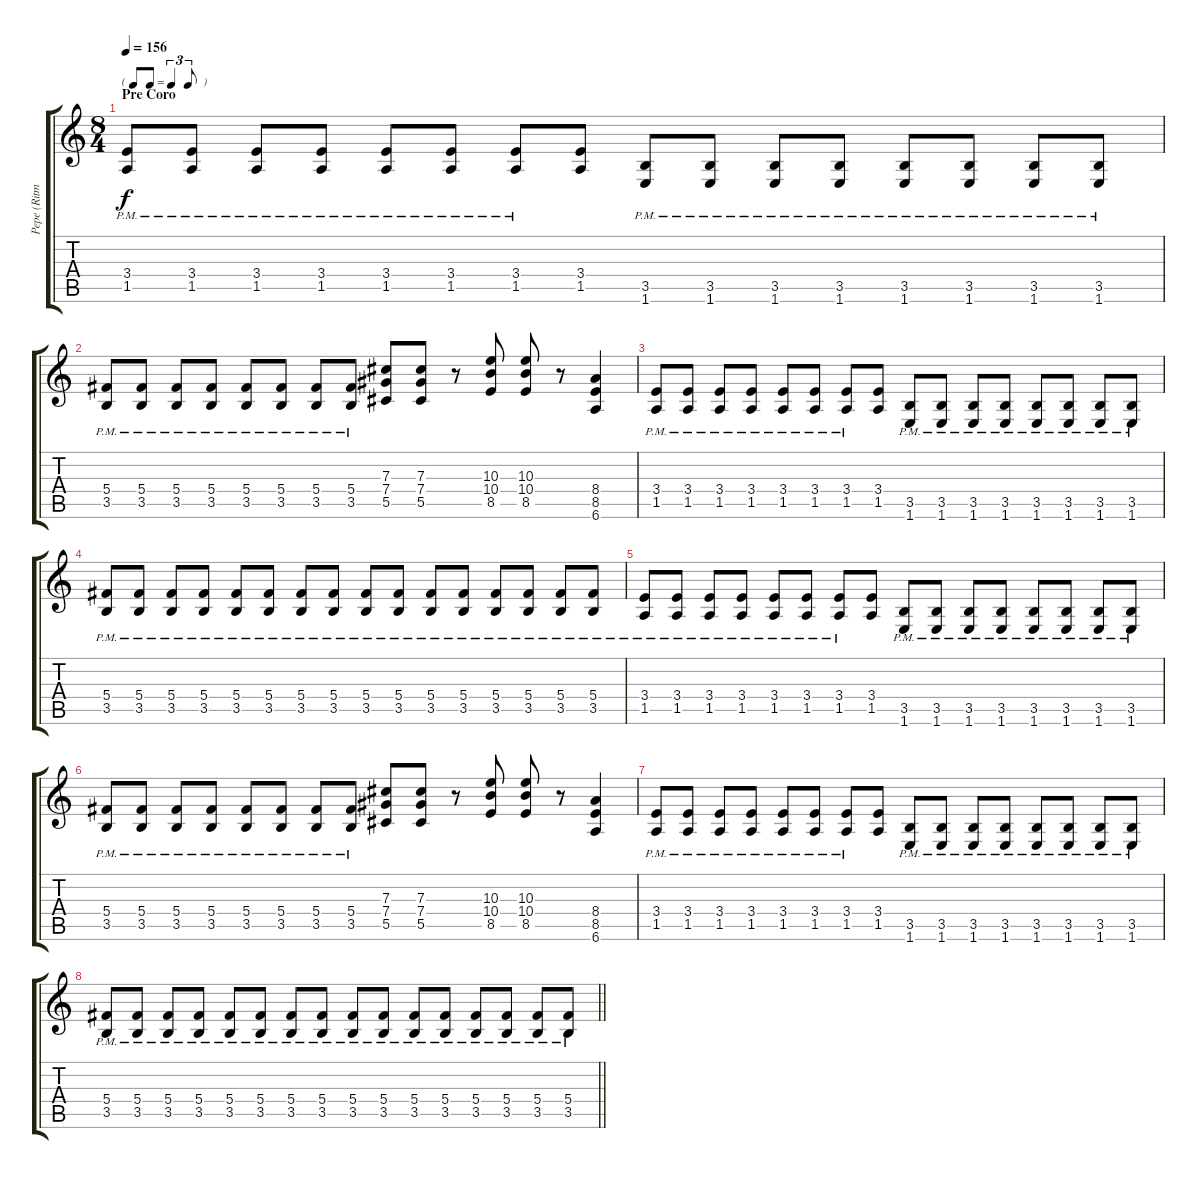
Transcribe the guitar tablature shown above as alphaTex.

\track ("Pepe (Ritmica)" "Pepe (Ritm") {instrument distortionguitar}
\staff {score tabs}
\tuning (Eb4 Bb3 Gb3 Db3 Ab2 Eb2) {hide}
\ts (8 4)
\tf triplet8th
\section ("" "Pre Coro")
\tempo 156
\clef g2
\ks c
(3.4{pm} 1.5{pm}).8{dy f} (3.4{pm} 1.5{pm}).8 (3.4{pm} 1.5{pm}).8 (3.4{pm} 1.5{pm}).8 (3.4{pm} 1.5{pm}).8 (3.4{pm} 1.5{pm}).8 (3.4{pm} 1.5{pm}).8 (3.4 1.5).8 (3.5{pm} 1.6{pm}).8 (3.5{pm} 1.6{pm}).8 (3.5{pm} 1.6{pm}).8 (3.5{pm} 1.6{pm}).8 (3.5{pm} 1.6{pm}).8 (3.5{pm} 1.6{pm}).8 (3.5{pm} 1.6{pm}).8 (3.5{pm} 1.6{pm}).8 |
(5.4{pm} 3.5{pm}).8 (5.4{pm} 3.5{pm}).8 (5.4{pm} 3.5{pm}).8 (5.4{pm} 3.5{pm}).8 (5.4{pm} 3.5{pm}).8 (5.4{pm} 3.5{pm}).8 (5.4{pm} 3.5{pm}).8 (5.4{pm} 3.5{pm}).8 (7.3 7.4 5.5).8 (7.3 7.4 5.5).8 r.8 (10.3 10.4 8.5).8 (10.3 10.4 8.5).8 r.8 (8.4 8.5 6.6).4 |
(3.4{pm} 1.5{pm}).8 (3.4{pm} 1.5{pm}).8 (3.4{pm} 1.5{pm}).8 (3.4{pm} 1.5{pm}).8 (3.4{pm} 1.5{pm}).8 (3.4{pm} 1.5{pm}).8 (3.4{pm} 1.5{pm}).8 (3.4 1.5).8 (3.5{pm} 1.6{pm}).8 (3.5{pm} 1.6{pm}).8 (3.5{pm} 1.6{pm}).8 (3.5{pm} 1.6{pm}).8 (3.5{pm} 1.6{pm}).8 (3.5{pm} 1.6{pm}).8 (3.5{pm} 1.6{pm}).8 (3.5{pm} 1.6{pm}).8 |
(5.4{pm} 3.5{pm}).8 (5.4{pm} 3.5{pm}).8 (5.4{pm} 3.5{pm}).8 (5.4{pm} 3.5{pm}).8 (5.4{pm} 3.5{pm}).8 (5.4{pm} 3.5{pm}).8 (5.4{pm} 3.5{pm}).8 (5.4{pm} 3.5{pm}).8 (5.4{pm} 3.5{pm}).8 (5.4{pm} 3.5{pm}).8 (5.4{pm} 3.5{pm}).8 (5.4{pm} 3.5{pm}).8 (5.4{pm} 3.5{pm}).8 (5.4{pm} 3.5{pm}).8 (5.4{pm} 3.5{pm}).8 (5.4{pm} 3.5{pm}).8 |
(3.4{pm} 1.5{pm}).8 (3.4{pm} 1.5{pm}).8 (3.4{pm} 1.5{pm}).8 (3.4{pm} 1.5{pm}).8 (3.4{pm} 1.5{pm}).8 (3.4{pm} 1.5{pm}).8 (3.4{pm} 1.5{pm}).8 (3.4 1.5).8 (3.5{pm} 1.6{pm}).8 (3.5{pm} 1.6{pm}).8 (3.5{pm} 1.6{pm}).8 (3.5{pm} 1.6{pm}).8 (3.5{pm} 1.6{pm}).8 (3.5{pm} 1.6{pm}).8 (3.5{pm} 1.6{pm}).8 (3.5{pm} 1.6{pm}).8 |
(5.4{pm} 3.5{pm}).8 (5.4{pm} 3.5{pm}).8 (5.4{pm} 3.5{pm}).8 (5.4{pm} 3.5{pm}).8 (5.4{pm} 3.5{pm}).8 (5.4{pm} 3.5{pm}).8 (5.4{pm} 3.5{pm}).8 (5.4{pm} 3.5{pm}).8 (7.3 7.4 5.5).8 (7.3 7.4 5.5).8 r.8 (10.3 10.4 8.5).8 (10.3 10.4 8.5).8 r.8 (8.4 8.5 6.6).4 |
(3.4{pm} 1.5{pm}).8 (3.4{pm} 1.5{pm}).8 (3.4{pm} 1.5{pm}).8 (3.4{pm} 1.5{pm}).8 (3.4{pm} 1.5{pm}).8 (3.4{pm} 1.5{pm}).8 (3.4{pm} 1.5{pm}).8 (3.4 1.5).8 (3.5{pm} 1.6{pm}).8 (3.5{pm} 1.6{pm}).8 (3.5{pm} 1.6{pm}).8 (3.5{pm} 1.6{pm}).8 (3.5{pm} 1.6{pm}).8 (3.5{pm} 1.6{pm}).8 (3.5{pm} 1.6{pm}).8 (3.5{pm} 1.6{pm}).8 |
\barLineRight lightlight
(5.4{pm} 3.5{pm}).8 (5.4{pm} 3.5{pm}).8 (5.4{pm} 3.5{pm}).8 (5.4{pm} 3.5{pm}).8 (5.4{pm} 3.5{pm}).8 (5.4{pm} 3.5{pm}).8 (5.4{pm} 3.5{pm}).8 (5.4{pm} 3.5{pm}).8 (5.4{pm} 3.5{pm}).8 (5.4{pm} 3.5{pm}).8 (5.4{pm} 3.5{pm}).8 (5.4{pm} 3.5{pm}).8 (5.4{pm} 3.5{pm}).8 (5.4{pm} 3.5{pm}).8 (5.4{pm} 3.5{pm}).8 (5.4{pm} 3.5{pm}).8
